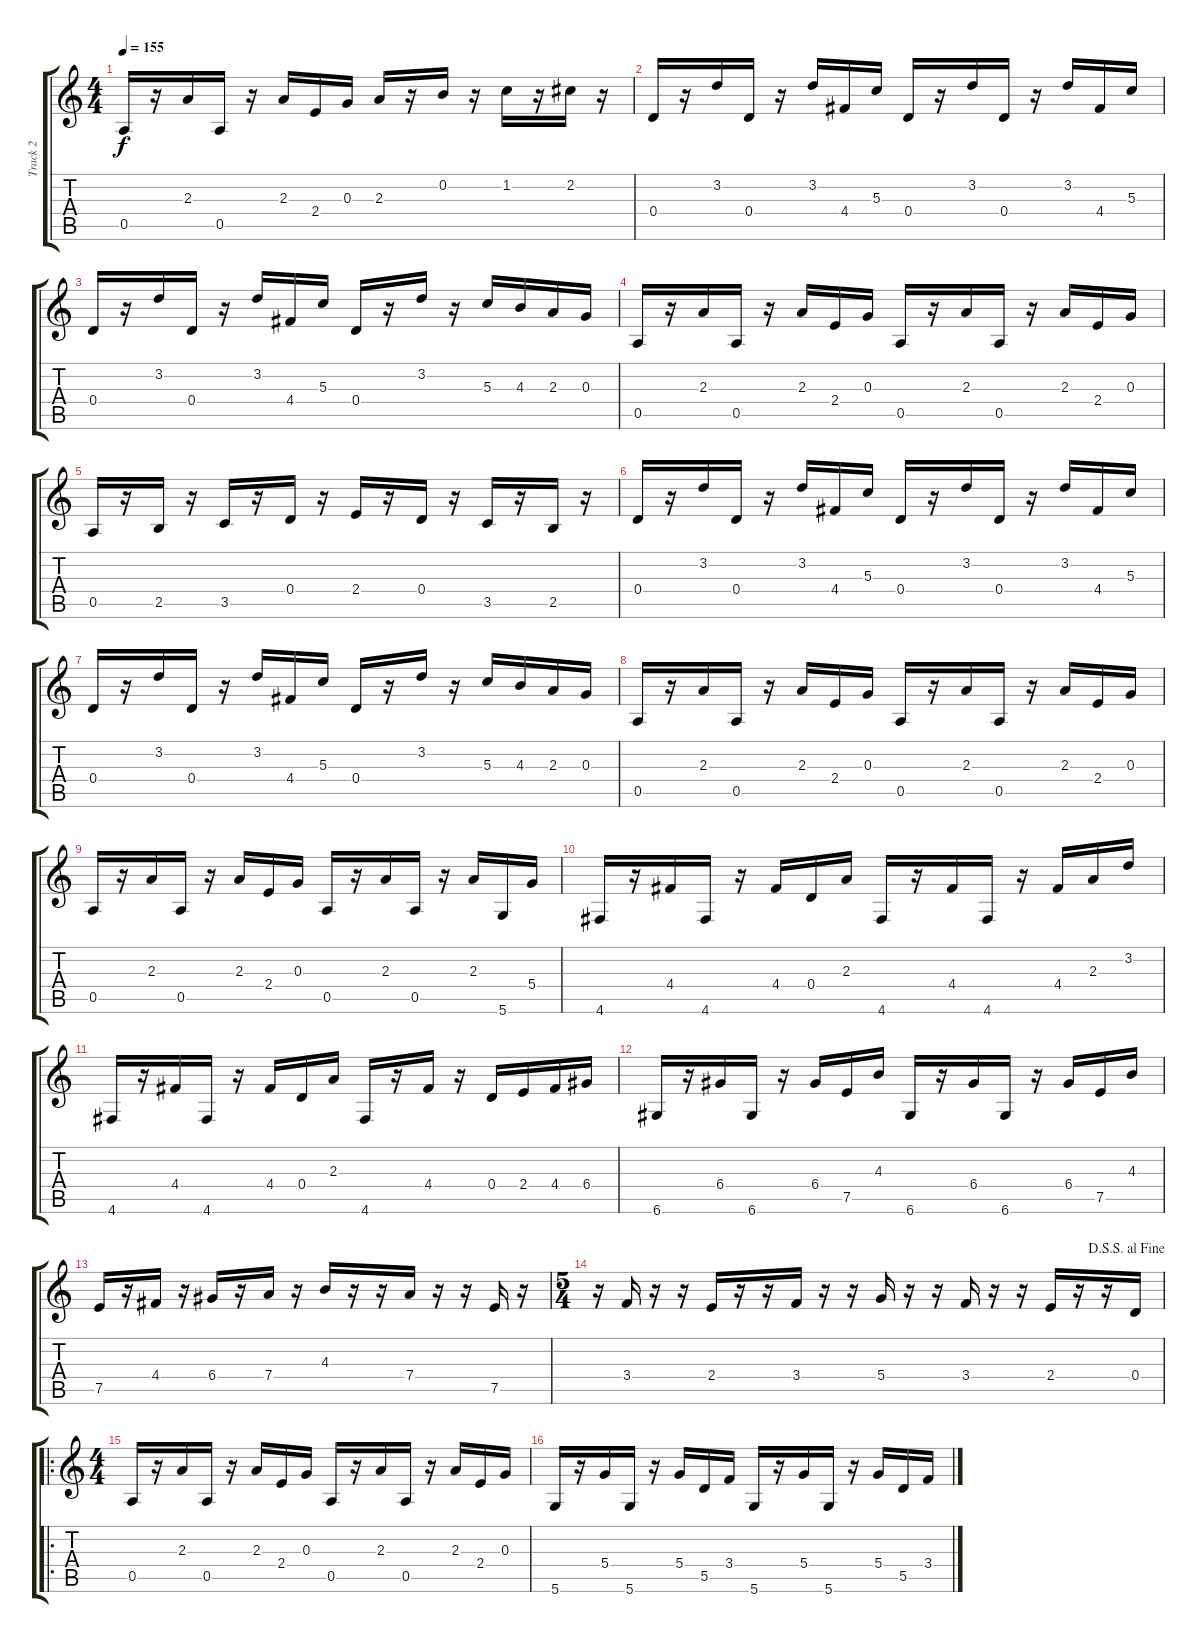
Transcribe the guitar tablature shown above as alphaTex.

\track ("Track 2" "Track 2") {instrument synthbass2}
\staff {score tabs}
\tuning (E4 B3 G3 D3 A2 D2) {hide}
\ts (4 4)
\tempo 155
\clef g2
\ks c
0.5.16{dy f} r.16 2.3.16 0.5.16 r.16 2.3.16 2.4.16 0.3.16 2.3.16 r.16 0.2.16 r.16 1.2.16 r.16 2.2.16 r.16 |
0.4.16 r.16 3.2.16 0.4.16 r.16 3.2.16 4.4.16 5.3.16 0.4.16 r.16 3.2.16 0.4.16 r.16 3.2.16 4.4.16 5.3.16 |
0.4.16 r.16 3.2.16 0.4.16 r.16 3.2.16 4.4.16 5.3.16 0.4.16 r.16 3.2.16 r.16 5.3.16 4.3.16 2.3.16 0.3.16 |
0.5.16 r.16 2.3.16 0.5.16 r.16 2.3.16 2.4.16 0.3.16 0.5.16 r.16 2.3.16 0.5.16 r.16 2.3.16 2.4.16 0.3.16 |
0.5.16 r.16 2.5.16 r.16 3.5.16 r.16 0.4.16 r.16 2.4.16 r.16 0.4.16 r.16 3.5.16 r.16 2.5.16 r.16 |
0.4.16 r.16 3.2.16 0.4.16 r.16 3.2.16 4.4.16 5.3.16 0.4.16 r.16 3.2.16 0.4.16 r.16 3.2.16 4.4.16 5.3.16 |
0.4.16 r.16 3.2.16 0.4.16 r.16 3.2.16 4.4.16 5.3.16 0.4.16 r.16 3.2.16 r.16 5.3.16 4.3.16 2.3.16 0.3.16 |
0.5.16 r.16 2.3.16 0.5.16 r.16 2.3.16 2.4.16 0.3.16 0.5.16 r.16 2.3.16 0.5.16 r.16 2.3.16 2.4.16 0.3.16 |
0.5.16 r.16 2.3.16 0.5.16 r.16 2.3.16 2.4.16 0.3.16 0.5.16 r.16 2.3.16 0.5.16 r.16 2.3.16 5.6.16 5.4.16 |
4.6.16 r.16 4.4.16 4.6.16 r.16 4.4.16 0.4.16 2.3.16 4.6.16 r.16 4.4.16 4.6.16 r.16 4.4.16 2.3.16 3.2.16 |
4.6.16 r.16 4.4.16 4.6.16 r.16 4.4.16 0.4.16 2.3.16 4.6.16 r.16 4.4.16 r.16 0.4.16 2.4.16 4.4.16 6.4.16 |
6.6.16 r.16 6.4.16 6.6.16 r.16 6.4.16 7.5.16 4.3.16 6.6.16 r.16 6.4.16 6.6.16 r.16 6.4.16 7.5.16 4.3.16 |
7.5.16 r.16 4.4.16 r.16 6.4.16 r.16 7.4.16 r.16 4.3.16 r.16 r.16 7.4.16 r.16 r.16 7.5.16 r.16 |
\ts (5 4)
\jump dalsegnosegnoalfine
r.16 3.4.16 r.16 r.16 2.4.16 r.16 r.16 3.4.16 r.16 r.16 5.4.16 r.16 r.16 3.4.16 r.16 r.16 2.4.16 r.16 r.16 0.4.16 |
\ro
\ts (4 4)
0.5.16{volume 2} r.16 2.3.16 0.5.16 r.16 2.3.16 2.4.16 0.3.16 0.5.16 r.16 2.3.16 0.5.16 r.16 2.3.16 2.4.16 0.3.16 |
5.6.16 r.16 5.4.16 5.6.16 r.16 5.4.16 5.5.16 3.4.16 5.6.16 r.16 5.4.16 5.6.16 r.16 5.4.16 5.5.16 3.4.16
